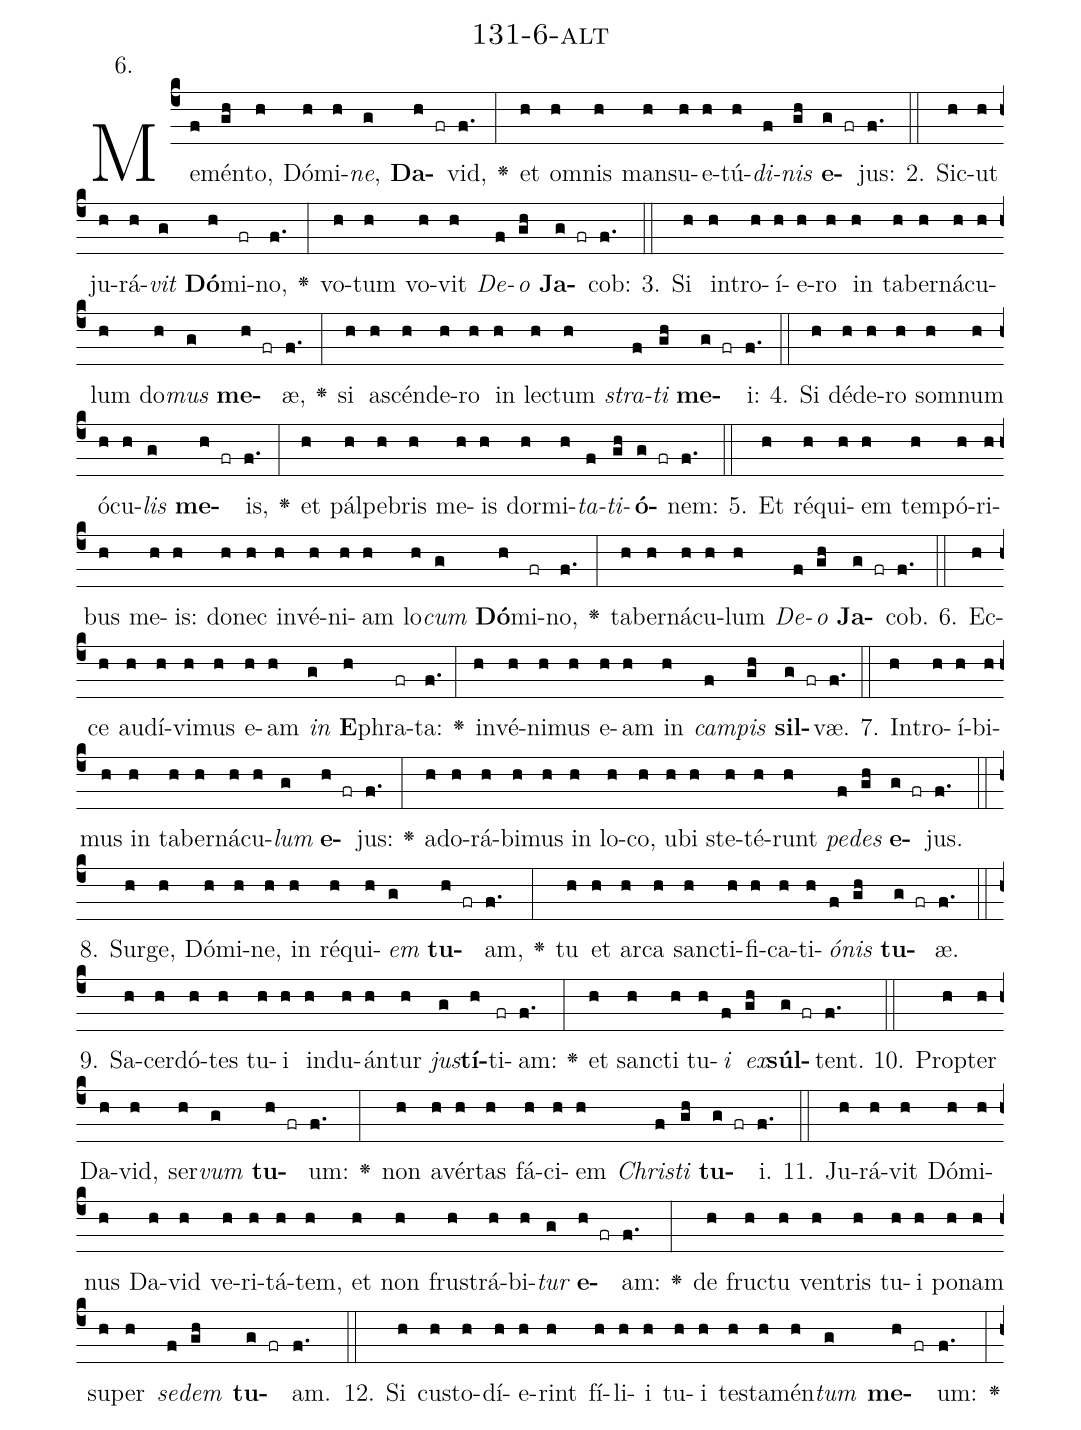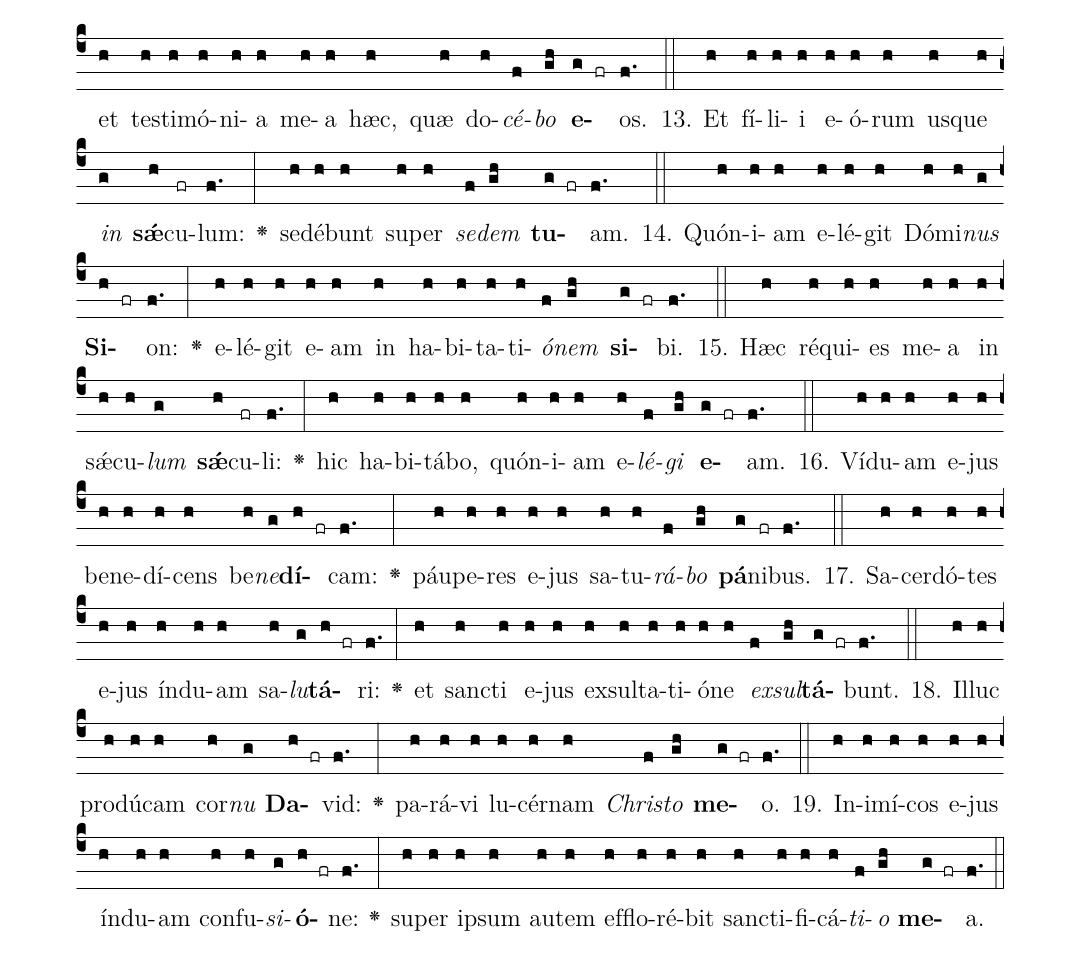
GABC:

name: 131-6-alt;
annotation: 6.;
%%
(c4)Me(f)mén(gh)to,(h) Dó(h)mi(h)<i>ne</i>,(g) <b>Da</b>(h fr)vid,(f.) <v>\greheightstar</v>(:) et(h) om(h)nis(h) man(h)su(h)e(h)tú(h)<i>di</i>(f)<i>nis</i>(gh) <b>e</b>(g fr)jus:(f.) (::)
2. Sic(h)ut(h) ju(h)rá(h)<i>vit</i>(g) <b>Dó</b>(h)mi(fr)no,(f.) <v>\greheightstar</v>(:) vo(h)tum(h) vo(h)vit(h) <i>De</i>(f)<i>o</i>(gh) <b>Ja</b>(g fr)cob:(f.) (::)
3. Si(h) in(h)tro(h)í(h)e(h)ro(h) in(h) ta(h)ber(h)ná(h)cu(h)lum(h) do(h)<i>mus</i>(g) <b>me</b>(h fr)æ,(f.) <v>\greheightstar</v>(:) si(h) a(h)scén(h)de(h)ro(h) in(h) lec(h)tum(h) <i>stra</i>(f)<i>ti</i>(gh) <b>me</b>(g fr)i:(f.) (::)
4. Si(h) dé(h)de(h)ro(h) som(h)num(h) ó(h)cu(h)<i>lis</i>(g) <b>me</b>(h fr)is,(f.) <v>\greheightstar</v>(:) et(h) pál(h)pe(h)bris(h) me(h)is(h) dor(h)mi(h)<i>ta</i>(f)<i>ti</i>(gh)<b>ó</b>(g fr)nem:(f.) (::)
5. Et(h) ré(h)qui(h)em(h) tem(h)pó(h)ri(h)bus(h) me(h)is:(h) do(h)nec(h) in(h)vé(h)ni(h)am(h) lo(h)<i>cum</i>(g) <b>Dó</b>(h)mi(fr)no,(f.) <v>\greheightstar</v>(:) ta(h)ber(h)ná(h)cu(h)lum(h) <i>De</i>(f)<i>o</i>(gh) <b>Ja</b>(g fr)cob.(f.) (::)
6. Ec(h)ce(h) au(h)dí(h)vi(h)mus(h) e(h)am(h) <i>in</i>(g) <b>E</b>(h)phra(fr)ta:(f.) <v>\greheightstar</v>(:) in(h)vé(h)ni(h)mus(h) e(h)am(h) in(h) <i>cam</i>(f)<i>pis</i>(gh) <b>sil</b>(g fr)væ.(f.) (::)
7. In(h)tro(h)í(h)bi(h)mus(h) in(h) ta(h)ber(h)ná(h)cu(h)<i>lum</i>(g) <b>e</b>(h fr)jus:(f.) <v>\greheightstar</v>(:) ad(h)o(h)rá(h)bi(h)mus(h) in(h) lo(h)co,(h) u(h)bi(h) ste(h)té(h)runt(h) <i>pe</i>(f)<i>des</i>(gh) <b>e</b>(g fr)jus.(f.) (::)
8. Sur(h)ge,(h) Dó(h)mi(h)ne,(h) in(h) ré(h)qui(h)<i>em</i>(g) <b>tu</b>(h fr)am,(f.) <v>\greheightstar</v>(:) tu(h) et(h) ar(h)ca(h) sanc(h)ti(h)fi(h)ca(h)ti(h)<i>ó</i>(f)<i>nis</i>(gh) <b>tu</b>(g fr)æ.(f.) (::)
9. Sa(h)cer(h)dó(h)tes(h) tu(h)i(h) ind(h)u(h)án(h)tur(h) <i>jus</i>(g)<b>tí</b>(h)ti(fr)am:(f.) <v>\greheightstar</v>(:) et(h) sanc(h)ti(h) tu(h)<i>i</i>(f) <i>ex</i>(gh)<b>súl</b>(g fr)tent.(f.) (::)
10. Prop(h)ter(h) Da(h)vid,(h) ser(h)<i>vum</i>(g) <b>tu</b>(h fr)um:(f.) <v>\greheightstar</v>(:) non(h) a(h)vér(h)tas(h) fá(h)ci(h)em(h) <i>Chris</i>(f)<i>ti</i>(gh) <b>tu</b>(g fr)i.(f.) (::)
11. Ju(h)rá(h)vit(h) Dó(h)mi(h)nus(h) Da(h)vid(h) ve(h)ri(h)tá(h)tem,(h) et(h) non(h) frus(h)trá(h)bi(h)<i>tur</i>(g) <b>e</b>(h fr)am:(f.) <v>\greheightstar</v>(:) de(h) fruc(h)tu(h) ven(h)tris(h) tu(h)i(h) po(h)nam(h) su(h)per(h) <i>se</i>(f)<i>dem</i>(gh) <b>tu</b>(g fr)am.(f.) (::)
12. Si(h) cus(h)to(h)dí(h)e(h)rint(h) fí(h)li(h)i(h) tu(h)i(h) tes(h)ta(h)mén(h)<i>tum</i>(g) <b>me</b>(h fr)um:(f.) <v>\greheightstar</v>(:) et(h) tes(h)ti(h)mó(h)ni(h)a(h) me(h)a(h) hæc,(h) quæ(h) do(h)<i>cé</i>(f)<i>bo</i>(gh) <b>e</b>(g fr)os.(f.) (::)
13. Et(h) fí(h)li(h)i(h) e(h)ó(h)rum(h) us(h)que(h) <i>in</i>(g) <b>sǽ</b>(h)cu(fr)lum:(f.) <v>\greheightstar</v>(:) se(h)dé(h)bunt(h) su(h)per(h) <i>se</i>(f)<i>dem</i>(gh) <b>tu</b>(g fr)am.(f.) (::)
14. Quón(h)i(h)am(h) e(h)lé(h)git(h) Dó(h)mi(h)<i>nus</i>(g) <b>Si</b>(h fr)on:(f.) <v>\greheightstar</v>(:) e(h)lé(h)git(h) e(h)am(h) in(h) ha(h)bi(h)ta(h)ti(h)<i>ó</i>(f)<i>nem</i>(gh) <b>si</b>(g fr)bi.(f.) (::)
15. Hæc(h) ré(h)qui(h)es(h) me(h)a(h) in(h) sǽ(h)cu(h)<i>lum</i>(g) <b>sǽ</b>(h)cu(fr)li:(f.) <v>\greheightstar</v>(:) hic(h) ha(h)bi(h)tá(h)bo,(h) quón(h)i(h)am(h) e(h)<i>lé</i>(f)<i>gi</i>(gh) <b>e</b>(g fr)am.(f.) (::)
16. Ví(h)du(h)am(h) e(h)jus(h) be(h)ne(h)dí(h)cens(h) be(h)<i>ne</i>(g)<b>dí</b>(h fr)cam:(f.) <v>\greheightstar</v>(:) páu(h)pe(h)res(h) e(h)jus(h) sa(h)tu(h)<i>rá</i>(f)<i>bo</i>(gh) <b>pá</b>(g)ni(fr)bus.(f.) (::)
17. Sa(h)cer(h)dó(h)tes(h) e(h)jus(h) índ(h)u(h)am(h) sa(h)<i>lu</i>(g)<b>tá</b>(h fr)ri:(f.) <v>\greheightstar</v>(:) et(h) sanc(h)ti(h) e(h)jus(h) ex(h)sul(h)ta(h)ti(h)ó(h)ne(h) <i>ex</i>(f)<i>sul</i>(gh)<b>tá</b>(g fr)bunt.(f.) (::)
18. Il(h)luc(h) pro(h)dú(h)cam(h) cor(h)<i>nu</i>(g) <b>Da</b>(h fr)vid:(f.) <v>\greheightstar</v>(:) pa(h)rá(h)vi(h) lu(h)cér(h)nam(h) <i>Chris</i>(f)<i>to</i>(gh) <b>me</b>(g fr)o.(f.) (::)
19. In(h)i(h)mí(h)cos(h) e(h)jus(h) índ(h)u(h)am(h) con(h)fu(h)<i>si</i>(g)<b>ó</b>(h fr)ne:(f.) <v>\greheightstar</v>(:) su(h)per(h) ip(h)sum(h) au(h)tem(h) ef(h)flo(h)ré(h)bit(h) sanc(h)ti(h)fi(h)cá(h)<i>ti</i>(f)<i>o</i>(gh) <b>me</b>(g fr)a.(f.) (::)
